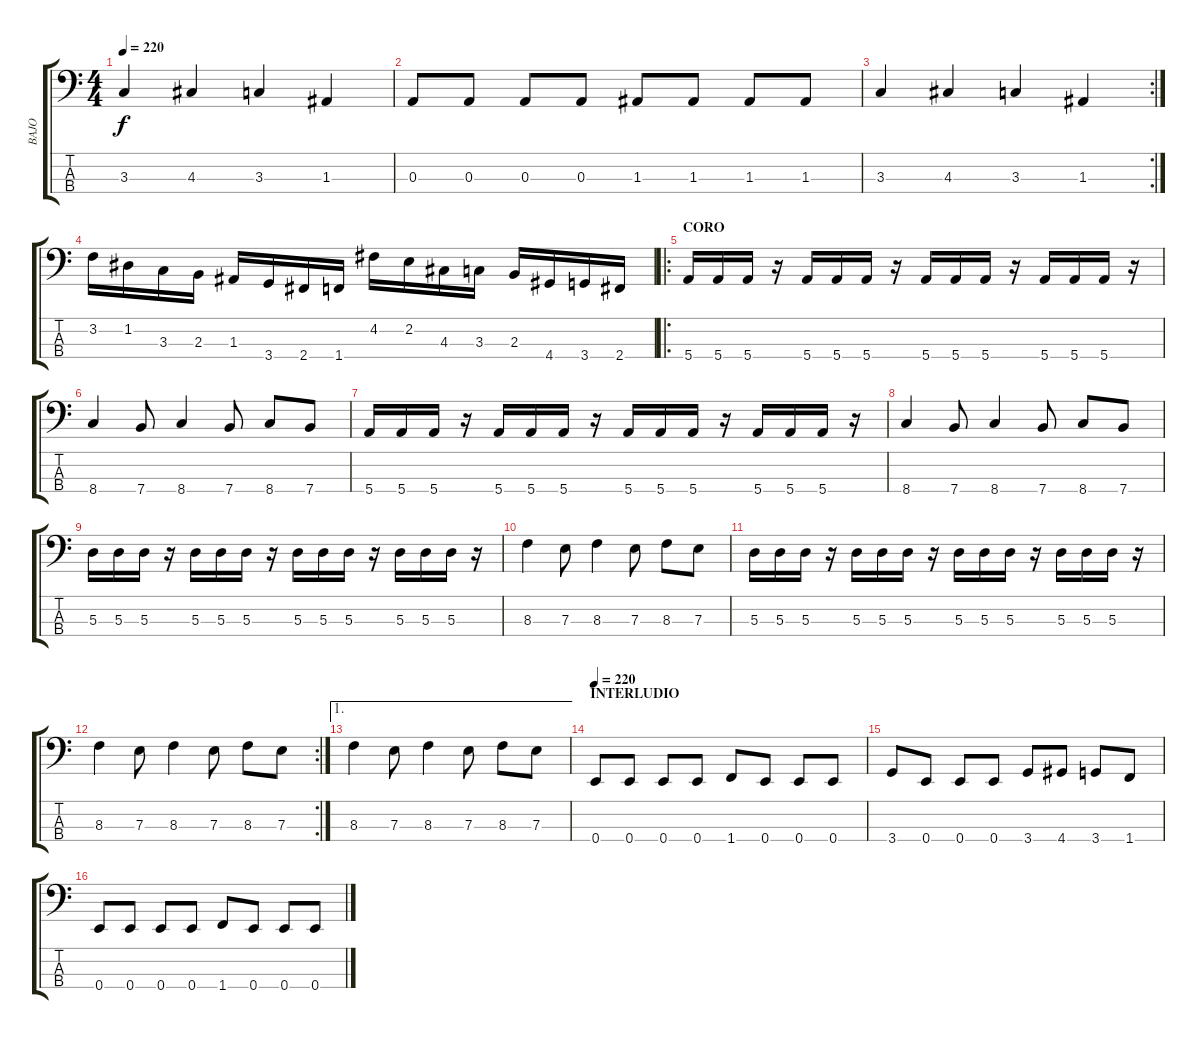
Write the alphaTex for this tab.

\track ("BAJO" "BAJO") {instrument electricbassfinger}
\staff {score tabs}
\tuning (G2 D2 A1 E1) {hide}
\ts (4 4)
\tempo 220
\clef f4
\ks c
3.3.4{dy f} 4.3.4 3.3.4 1.3.4 |
0.3.8 0.3.8 0.3.8 0.3.8 1.3.8 1.3.8 1.3.8 1.3.8 |
\rc 2
3.3.4 4.3.4 3.3.4 1.3.4 |
3.2.16 1.2.16 3.3.16 2.3.16 1.3.16 3.4.16 2.4.16 1.4.16 4.2.16 2.2.16 4.3.16 3.3.16 2.3.16 4.4.16 3.4.16 2.4.16 |
\ro
\section ("" "CORO")
5.4.16 5.4.16 5.4.16 r.16 5.4.16 5.4.16 5.4.16 r.16 5.4.16 5.4.16 5.4.16 r.16 5.4.16 5.4.16 5.4.16 r.16 |
8.4.4 7.4.8 8.4.4 7.4.8 8.4.8 7.4.8 |
5.4.16 5.4.16 5.4.16 r.16 5.4.16 5.4.16 5.4.16 r.16 5.4.16 5.4.16 5.4.16 r.16 5.4.16 5.4.16 5.4.16 r.16 |
8.4.4 7.4.8 8.4.4 7.4.8 8.4.8 7.4.8 |
5.3.16 5.3.16 5.3.16 r.16 5.3.16 5.3.16 5.3.16 r.16 5.3.16 5.3.16 5.3.16 r.16 5.3.16 5.3.16 5.3.16 r.16 |
8.3.4 7.3.8 8.3.4 7.3.8 8.3.8 7.3.8 |
5.3.16 5.3.16 5.3.16 r.16 5.3.16 5.3.16 5.3.16 r.16 5.3.16 5.3.16 5.3.16 r.16 5.3.16 5.3.16 5.3.16 r.16 |
\rc 2
8.3.4 7.3.8 8.3.4 7.3.8 8.3.8 7.3.8 |
\ae 1
8.3.4 7.3.8 8.3.4 7.3.8 8.3.8 7.3.8 |
\section ("" "INTERLUDIO")
\tempo 220
0.4.8{balance 16} 0.4.8 0.4.8 0.4.8 1.4.8 0.4.8 0.4.8 0.4.8 |
3.4.8 0.4.8 0.4.8 0.4.8 3.4.8 4.4.8 3.4.8 1.4.8 |
0.4.8 0.4.8 0.4.8 0.4.8 1.4.8 0.4.8 0.4.8 0.4.8
